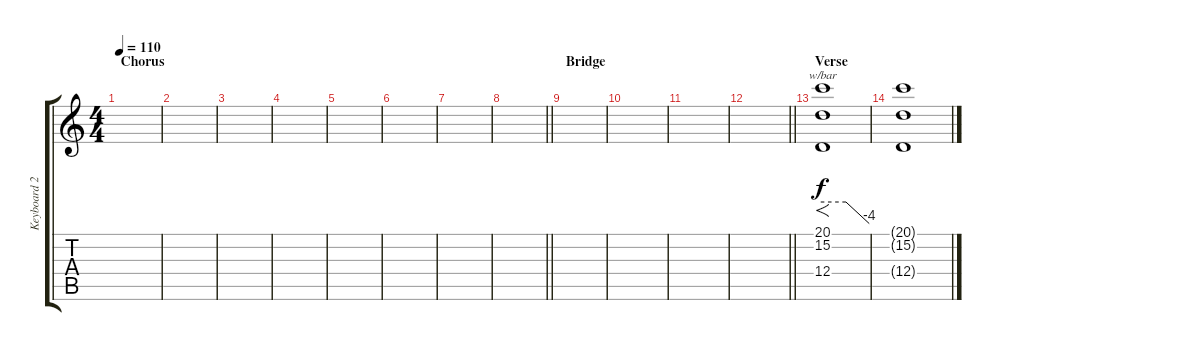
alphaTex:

\track ("Keyboard 2" "Keyboard 2") {instrument pad4choir}
\staff {score tabs}
\tuning (E4 B3 G3 D3 A2 D2) {hide}
\ts (4 4)
\section ("" "Chorus")
\tempo 110
\clef g2
\ks c
|
|
|
|
|
|
|
\barLineRight lightlight
|
\section ("" "Bridge")
|
|
|
\barLineRight lightlight
|
\section ("" "Verse")
(20.1 15.2 12.4).1{f tbe (custom default 0 0 30 0 60 -16) dy f} |
(20.1{t} 15.2{t} 12.4{t}).1{volume 0}
